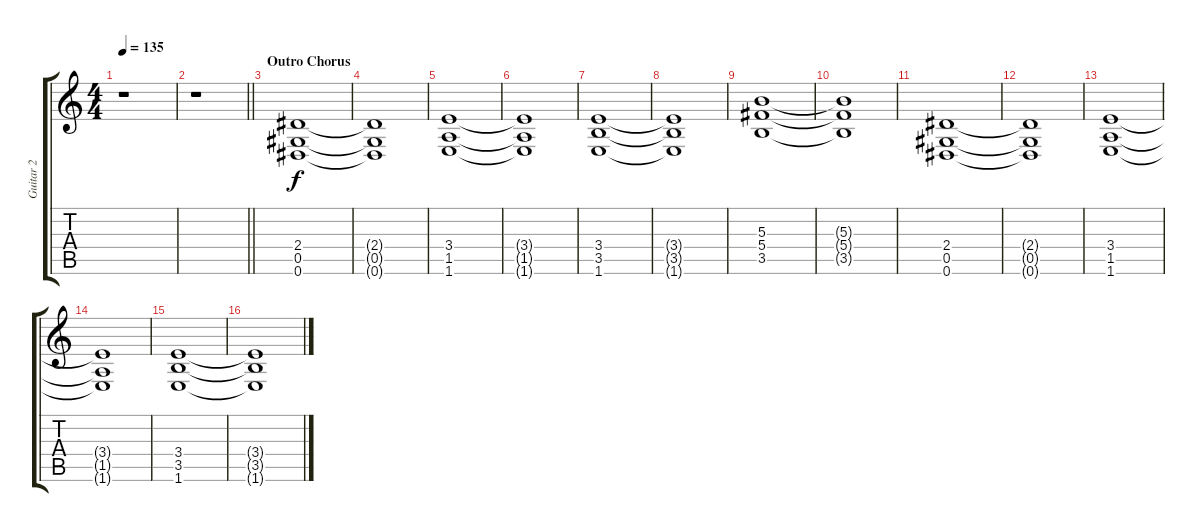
\track ("Guitar 2" "Guitar 2") {instrument distortionguitar}
\staff {score tabs}
\tuning (Eb4 Bb3 Gb3 Db3 Ab2 Eb2) {hide}
\ts (4 4)
\tempo 135
\clef g2
\ks c
r.1{dy f} |
\barLineRight lightlight
r.1 |
\section ("" "Outro Chorus")
(2.4 0.5 0.6).1 |
(2.4{t} 0.5{t} 0.6{t}).1 |
(3.4 1.5 1.6).1 |
(3.4{t} 1.5{t} 1.6{t}).1 |
(3.4 3.5 1.6).1 |
(3.4{t} 3.5{t} 1.6{t}).1 |
(5.3 5.4 3.5).1 |
(5.3{t} 5.4{t} 3.5{t}).1 |
(2.4 0.5 0.6).1 |
(2.4{t} 0.5{t} 0.6{t}).1 |
(3.4 1.5 1.6).1 |
(3.4{t} 1.5{t} 1.6{t}).1 |
(3.4 3.5 1.6).1 |
(3.4{t} 3.5{t} 1.6{t}).1
